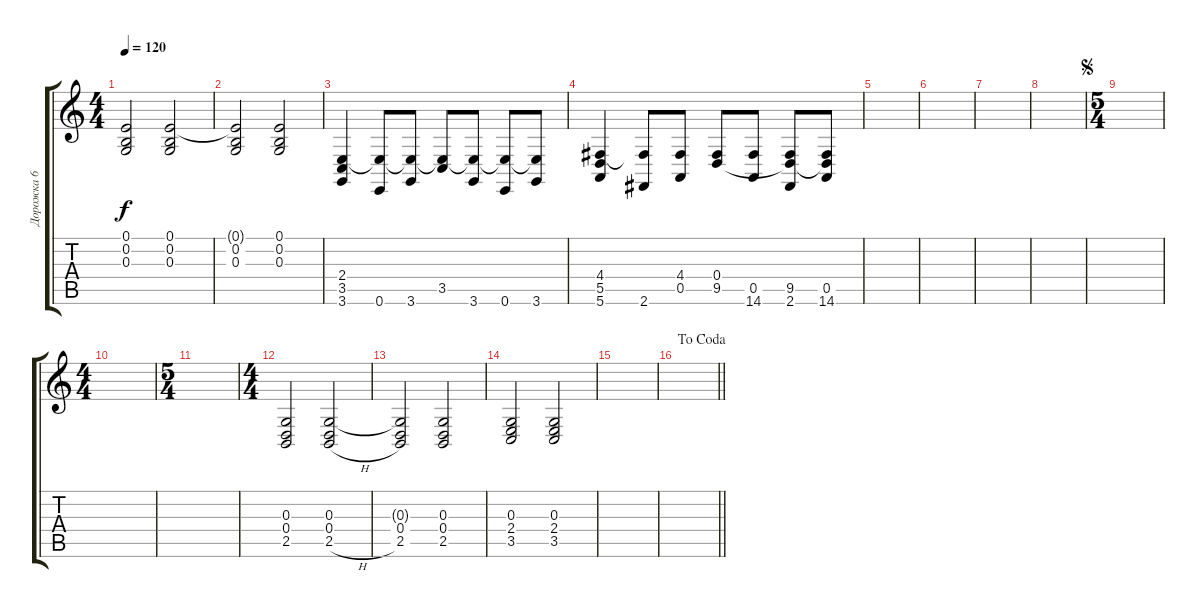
\track ("Дорожка 6" "Дорожка 6") {instrument fx7echoes}
\staff {score tabs}
\tuning (E4 B3 G3 D3 A2 E2) {hide}
\ts (4 4)
\tempo 120
\clef g2
\ks c
(0.1{t} 0.2 0.3).2{dy f} (0.1 0.2 0.3).2 |
(0.1{t} 0.2 0.3).2 (0.1 0.2 0.3).2 |
(2.4 3.5 3.6).4 (2.4{t} 0.6).8 (2.4{t} 3.6).8 (2.4{t} 3.5).8 (2.4{t} 3.6).8 (2.4{t} 0.6).8 (2.4{t} 3.6).8 |
(4.4 5.5 5.6).4 (4.4{t} 2.6).8 (4.4 0.5).8 (0.4 9.5).8 (0.5 14.6).8 (0.4{t} 9.5 2.6).8 (0.4{t} 0.5 14.6).8 |
|
|
|
|
\ts (5 4)
\jump segno
|
\ts (4 4)
|
\ts (5 4)
|
\ts (4 4)
(0.3 0.4 2.5).2 (0.3 0.4 2.5{h}).2 |
(0.3{t} 0.4 2.5).2 (0.3 0.4 2.5).2 |
(0.3 2.4 3.5).2 (0.3 2.4 3.5).2 |
|
\jump dacoda
\barLineRight lightlight
